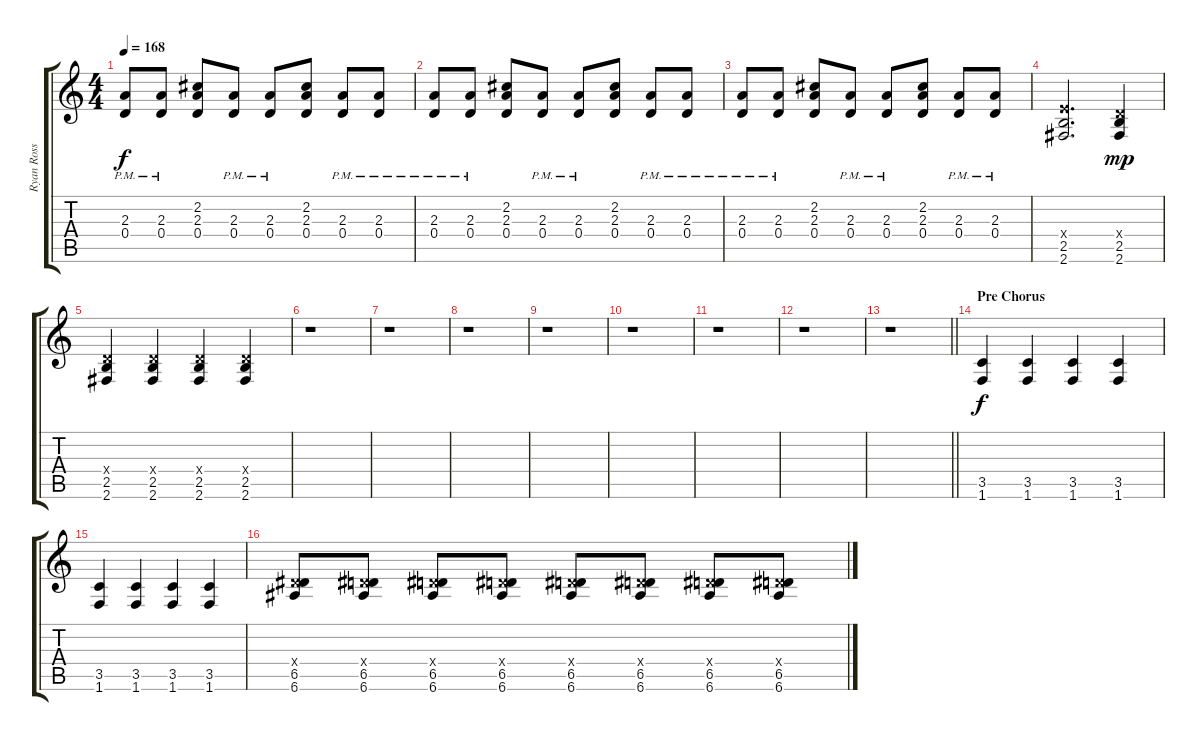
\track ("Ryan Ross" "Ryan Ross") {instrument overdrivenguitar}
\staff {score tabs}
\tuning (E4 B3 G3 D3 A2 E2) {hide}
\ts (4 4)
\tempo 168
\clef g2
\ks c
(2.3 0.4{pm}).8{dy f} (2.3 0.4{pm}).8 (2.2 2.3 0.4).8 (2.3 0.4{pm}).8 (2.3 0.4{pm}).8 (2.2 2.3 0.4).8 (2.3 0.4{pm}).8 (2.3 0.4{pm}).8 |
(2.3 0.4{pm}).8 (2.3 0.4{pm}).8 (2.2 2.3 0.4).8 (2.3 0.4{pm}).8 (2.3 0.4{pm}).8 (2.2 2.3 0.4).8 (2.3 0.4{pm}).8 (2.3 0.4{pm}).8 |
(2.3 0.4{pm}).8 (2.3 0.4{pm}).8 (2.2 2.3 0.4).8 (2.3 0.4{pm}).8 (2.3 0.4{pm}).8 (2.2 2.3 0.4).8 (2.3 0.4{pm}).8 (2.3 0.4{pm}).8 |
(2.4{x} 2.5 2.6).2{d} (0.4{x} 2.5 2.6).4{dy mp} |
(0.4{x} 2.5 2.6).4 (0.4{x} 2.5 2.6).4 (0.4{x} 2.5 2.6).4 (0.4{x} 2.5 2.6).4 |
r.1 |
r.1 |
r.1 |
r.1 |
r.1 |
r.1 |
r.1 |
\barLineRight lightlight
r.1 |
\section ("" "Pre Chorus")
(3.5 1.6).4{dy f instrument overdrivenguitar} (3.5 1.6).4 (3.5 1.6).4 (3.5 1.6).4 |
(3.5 1.6).4 (3.5 1.6).4 (3.5 1.6).4 (3.5 1.6).4 |
(0.4{x} 6.5 6.6).8 (0.4{x} 6.5 6.6).8 (0.4{x} 6.5 6.6).8 (0.4{x} 6.5 6.6).8 (0.4{x} 6.5 6.6).8 (0.4{x} 6.5 6.6).8 (0.4{x} 6.5 6.6).8 (0.4{x} 6.5 6.6).8
